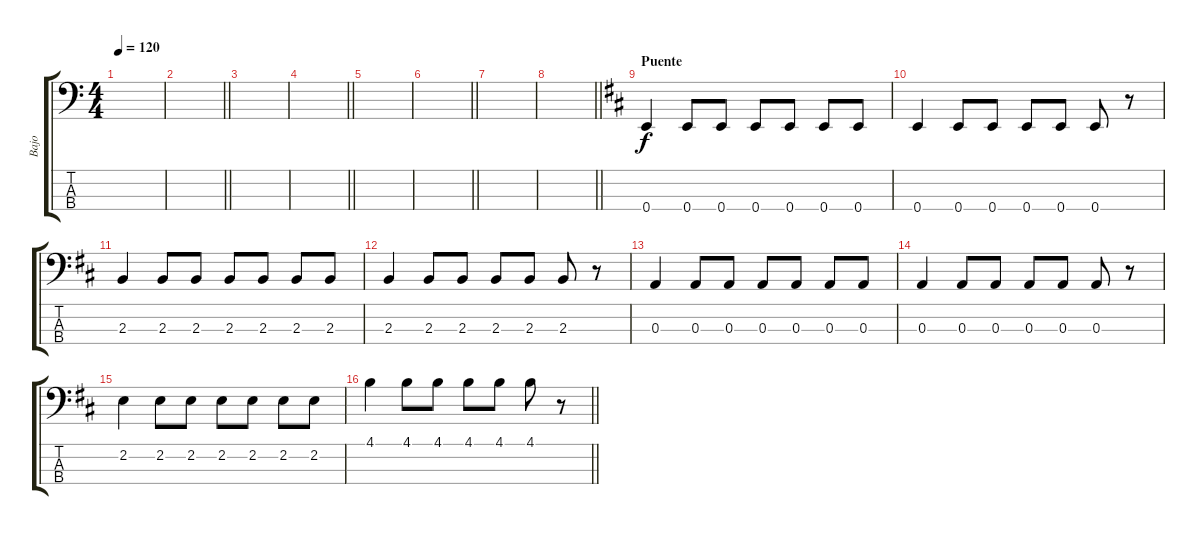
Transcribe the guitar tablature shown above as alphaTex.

\track ("Bajo" "Bajo") {instrument electricbassfinger}
\staff {score tabs}
\tuning (G2 D2 A1 E1) {hide}
\ts (4 4)
\tempo 120
\clef f4
\ks c
|
\barLineRight lightlight
|
|
\barLineRight lightlight
|
|
\barLineRight lightlight
|
|
\barLineRight lightlight
|
\section ("" "Puente")
\ks d
0.4.4 0.4.8 0.4.8 0.4.8 0.4.8 0.4.8 0.4.8 |
0.4.4 0.4.8 0.4.8 0.4.8 0.4.8 0.4.8 r.8 |
2.3.4 2.3.8 2.3.8 2.3.8 2.3.8 2.3.8 2.3.8 |
2.3.4 2.3.8 2.3.8 2.3.8 2.3.8 2.3.8 r.8 |
0.3.4 0.3.8 0.3.8 0.3.8 0.3.8 0.3.8 0.3.8 |
0.3.4 0.3.8 0.3.8 0.3.8 0.3.8 0.3.8 r.8 |
2.2.4 2.2.8 2.2.8 2.2.8 2.2.8 2.2.8 2.2.8 |
\barLineRight lightlight
4.1.4 4.1.8 4.1.8 4.1.8 4.1.8 4.1.8 r.8
